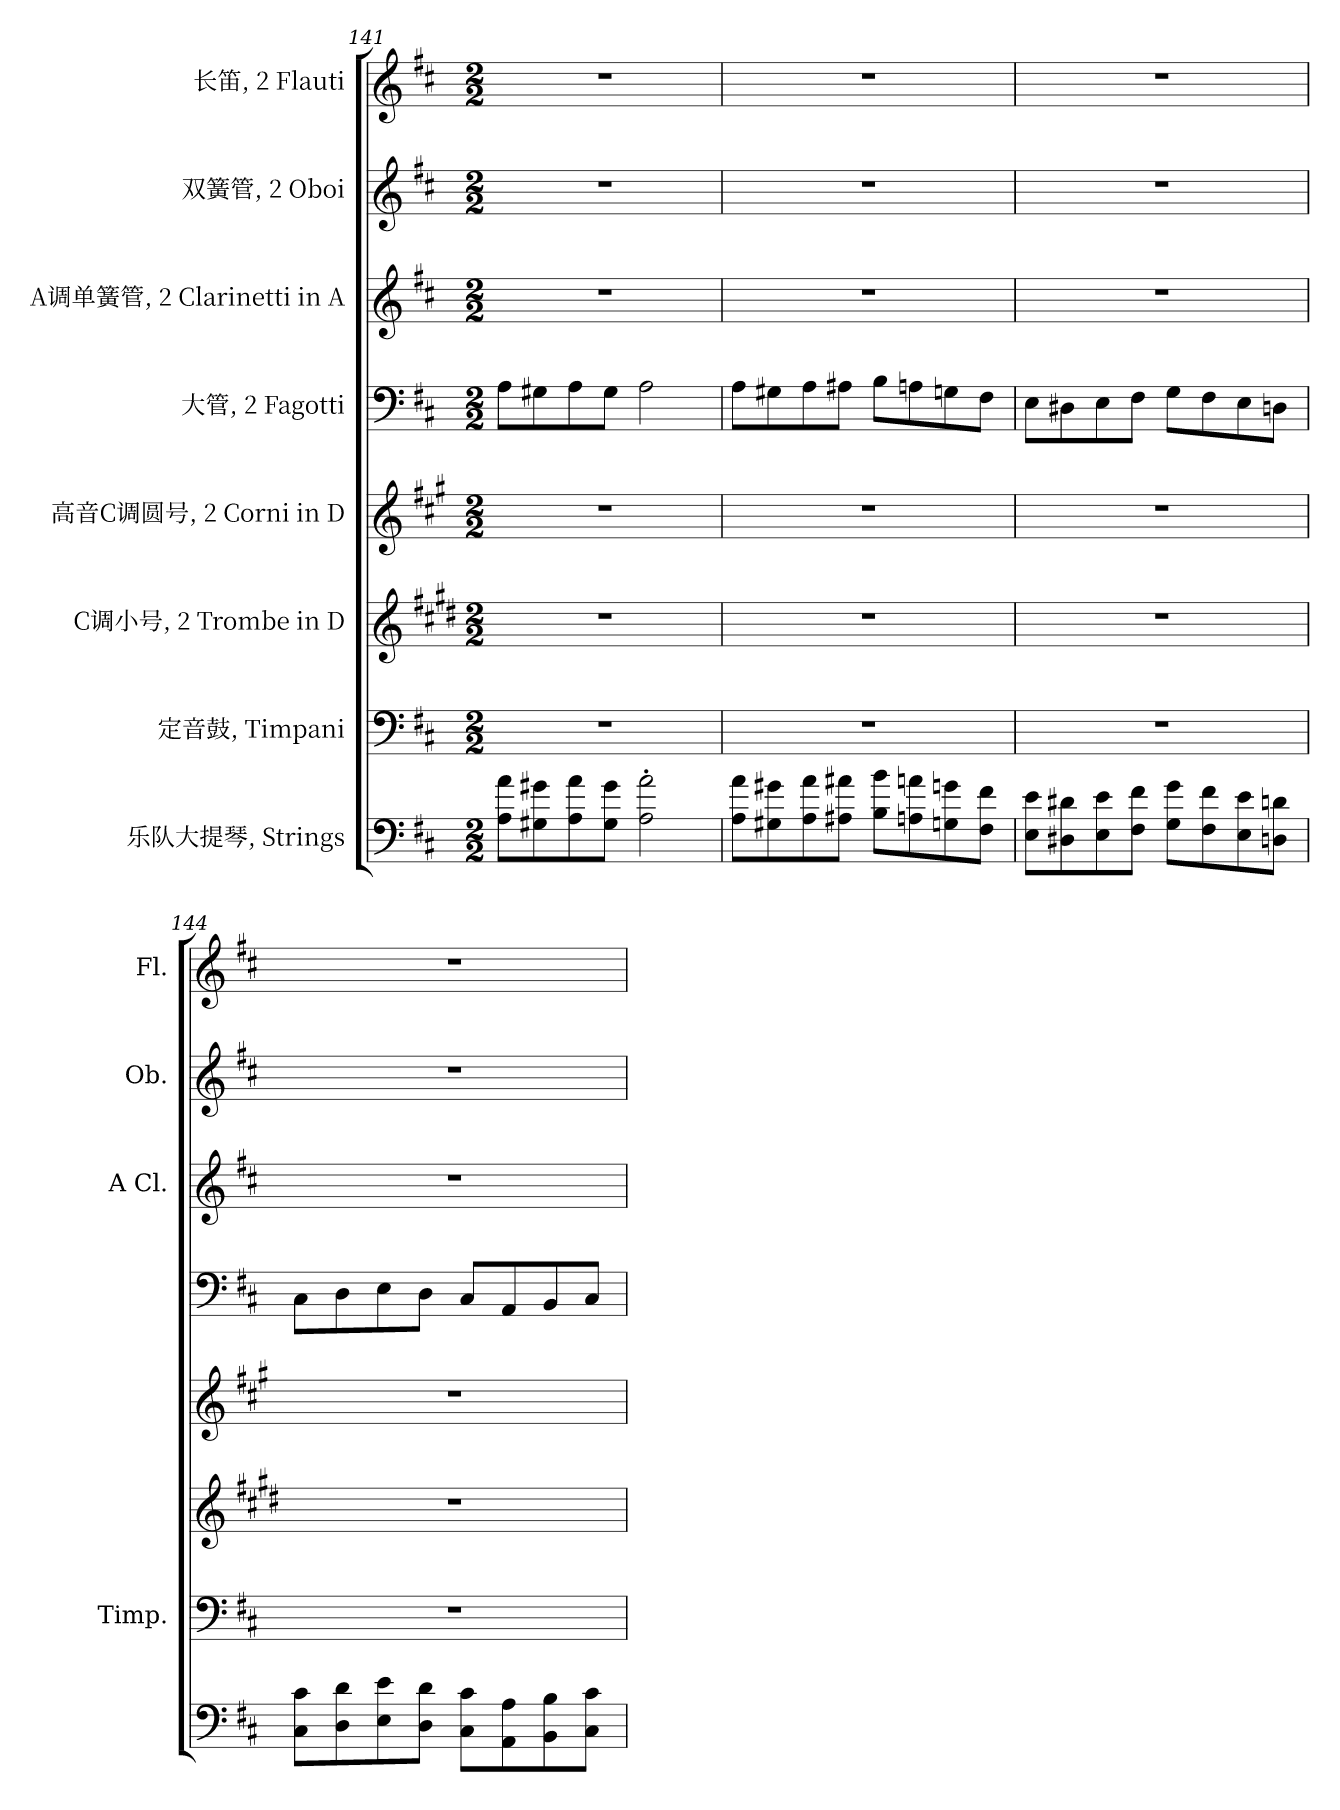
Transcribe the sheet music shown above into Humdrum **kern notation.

**kern	**kern	**kern	**kern	**kern	**kern	**kern	**kern
*part8	*part7	*part6	*part5	*part4	*part3	*part2	*part1
*staff8	*staff7	*staff6	*staff5	*staff4	*staff3	*staff2	*staff1
*I"乐队大提琴, Strings	*I"定音鼓, Timpani	*I"C调小号, 2 Trombe in D	*I"高音C调圆号, 2 Corni in D	*I"大管, 2 Fagotti	*I"A调单簧管, 2 Clarinetti in A	*I"双簧管, 2 Oboi	*I"长笛, 2 Flauti
*	*I'Timp.	*	*	*	*I'A Cl.	*I'Ob.	*I'Fl.
*clefF4	*clefF4	*clefG2	*clefG2	*clefF4	*clefG2	*clefG2	*clefG2
*	*	*ITrd1c2	*ITrd4c7	*	*ITrd2c3	*	*
*k[f#c#]	*k[f#c#]	*k[f#c#]	*k[f#c#]	*k[f#c#]	*k[f#c#g#d#a#]	*k[f#c#]	*k[f#c#]
*M2/2	*M2/2	*M2/2	*M2/2	*M2/2	*M2/2	*M2/2	*M2/2
=141	=141	=141	=141	=141	=141	=141	=141
8A\ 8a\L	1r	1r	1r	8A\L	1r	1r	1r
8G#X\ 8g#X\	.	.	.	8G#X\	.	.	.
8A\ 8a\	.	.	.	8A\	.	.	.
8G#\ 8g#\J	.	.	.	8G#\J	.	.	.
2A\' 2a\'	.	.	.	2A\	.	.	.
=142	=142	=142	=142	=142	=142	=142	=142
8A\ 8a\L	1r	1r	1r	8A\L	1r	1r	1r
8G#X\ 8g#X\	.	.	.	8G#X\	.	.	.
8A\ 8a\	.	.	.	8A\	.	.	.
8A#X\ 8a#X\J	.	.	.	8A#X\J	.	.	.
8B\ 8b\L	.	.	.	8B\L	.	.	.
8An\ 8an\	.	.	.	8An\	.	.	.
8Gn\ 8gn\	.	.	.	8Gn\	.	.	.
8F#\ 8f#\J	.	.	.	8F#\J	.	.	.
!!LO:PB:g=z
=143	=143	=143	=143	=143	=143	=143	=143
8E\ 8e\L	1r	1r	1r	8E\L	1r	1r	1r
8D#X\ 8d#X\	.	.	.	8D#X\	.	.	.
8E\ 8e\	.	.	.	8E\	.	.	.
8F#\ 8f#\J	.	.	.	8F#\J	.	.	.
8G\ 8g\L	.	.	.	8G\L	.	.	.
8F#\ 8f#\	.	.	.	8F#\	.	.	.
8E\ 8e\	.	.	.	8E\	.	.	.
8Dn\ 8dn\J	.	.	.	8Dn\J	.	.	.
=144	=144	=144	=144	=144	=144	=144	=144
8C#\ 8c#\L	1r	1r	1r	8C#\L	1r	1r	1r
8D\ 8d\	.	.	.	8D\	.	.	.
8E\ 8e\	.	.	.	8E\	.	.	.
8D\ 8d\J	.	.	.	8D\J	.	.	.
8C#\ 8c#\L	.	.	.	8C#/L	.	.	.
8AA\ 8A\	.	.	.	8AA/	.	.	.
8BB\ 8B\	.	.	.	8BB/	.	.	.
8C#\ 8c#\J	.	.	.	8C#/J	.	.	.
=	=	=	=	=	=	=	=
*-	*-	*-	*-	*-	*-	*-	*-
